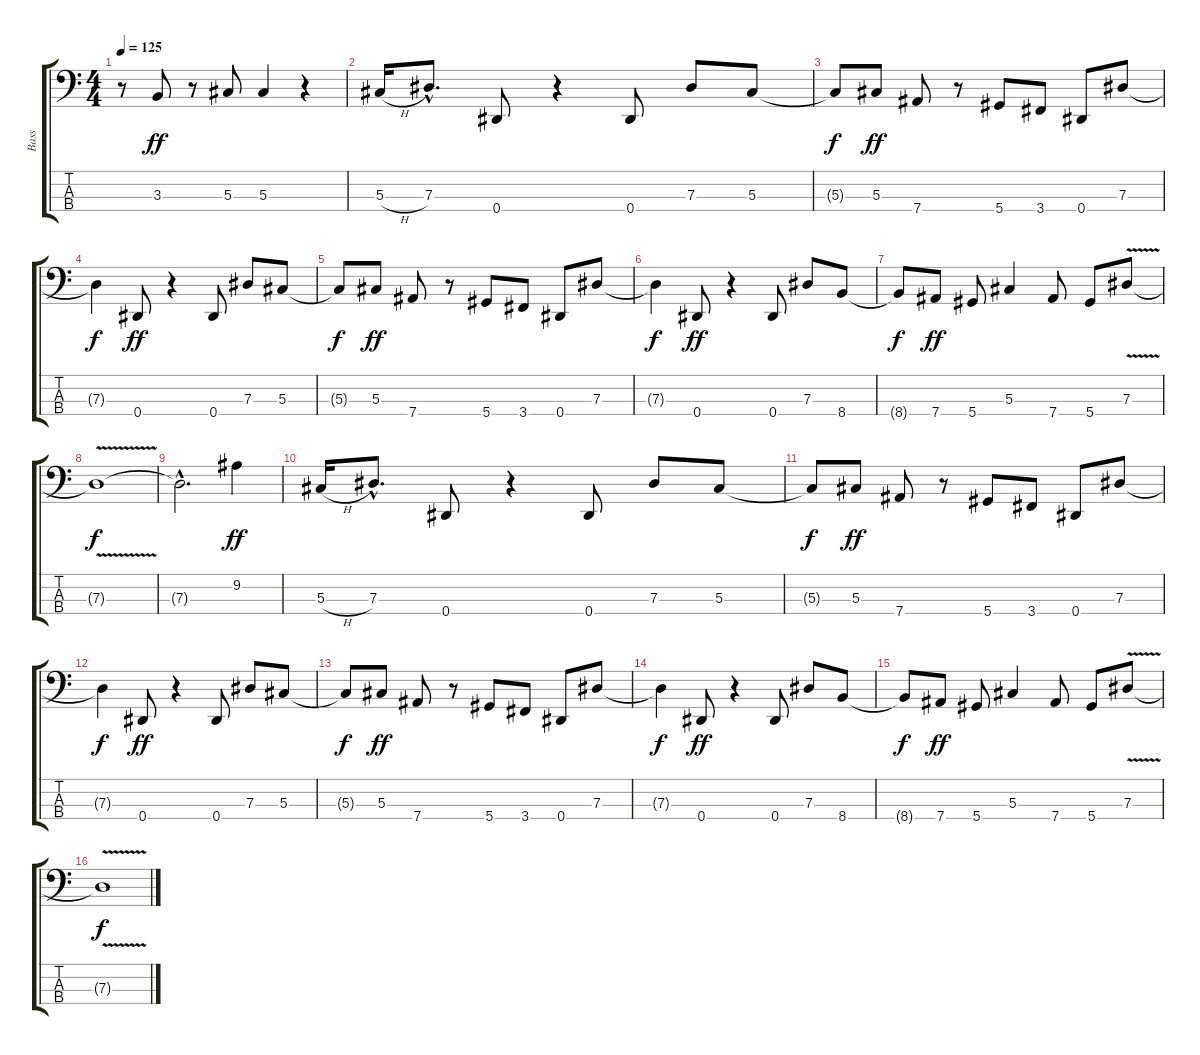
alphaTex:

\track ("Bass" "Bass") {instrument electricbasspick}
\staff {score tabs}
\tuning (Gb2 Db2 Ab1 Eb1) {hide}
\ts (4 4)
\tempo 125
\clef f4
\ks c
r.8{dy ff} 3.3.8 r.8 5.3.8 5.3.4 r.4 |
5.3{h}.16 7.3{hac}.8{d} 0.4.8 r.4 0.4.8 7.3.8 5.3.8 |
5.3{t}.8{dy f} 5.3.8{dy ff} 7.4.8 r.8 5.4.8 3.4.8 0.4.8 7.3.8 |
7.3{t}.4{dy f} 0.4.8{dy ff} r.4 0.4.8 7.3.8 5.3.8 |
5.3{t}.8{dy f} 5.3.8{dy ff} 7.4.8 r.8 5.4.8 3.4.8 0.4.8 7.3.8 |
7.3{t}.4{dy f} 0.4.8{dy ff} r.4 0.4.8 7.3.8 8.4.8 |
8.4{t}.8{dy f} 7.4.8{dy ff} 5.4.8 5.3.4 7.4.8 5.4.8 7.3{v}.8 |
7.3{t}.1{dy f} |
7.3{hac t}.2{d} 9.2.4{dy ff} |
5.3{h}.16 7.3{hac}.8{d} 0.4.8 r.4 0.4.8 7.3.8 5.3.8 |
5.3{t}.8{dy f} 5.3.8{dy ff} 7.4.8 r.8 5.4.8 3.4.8 0.4.8 7.3.8 |
7.3{t}.4{dy f} 0.4.8{dy ff} r.4 0.4.8 7.3.8 5.3.8 |
5.3{t}.8{dy f} 5.3.8{dy ff} 7.4.8 r.8 5.4.8 3.4.8 0.4.8 7.3.8 |
7.3{t}.4{dy f} 0.4.8{dy ff} r.4 0.4.8 7.3.8 8.4.8 |
8.4{t}.8{dy f} 7.4.8{dy ff} 5.4.8 5.3.4 7.4.8 5.4.8 7.3{v}.8 |
7.3{t}.1{dy f}
